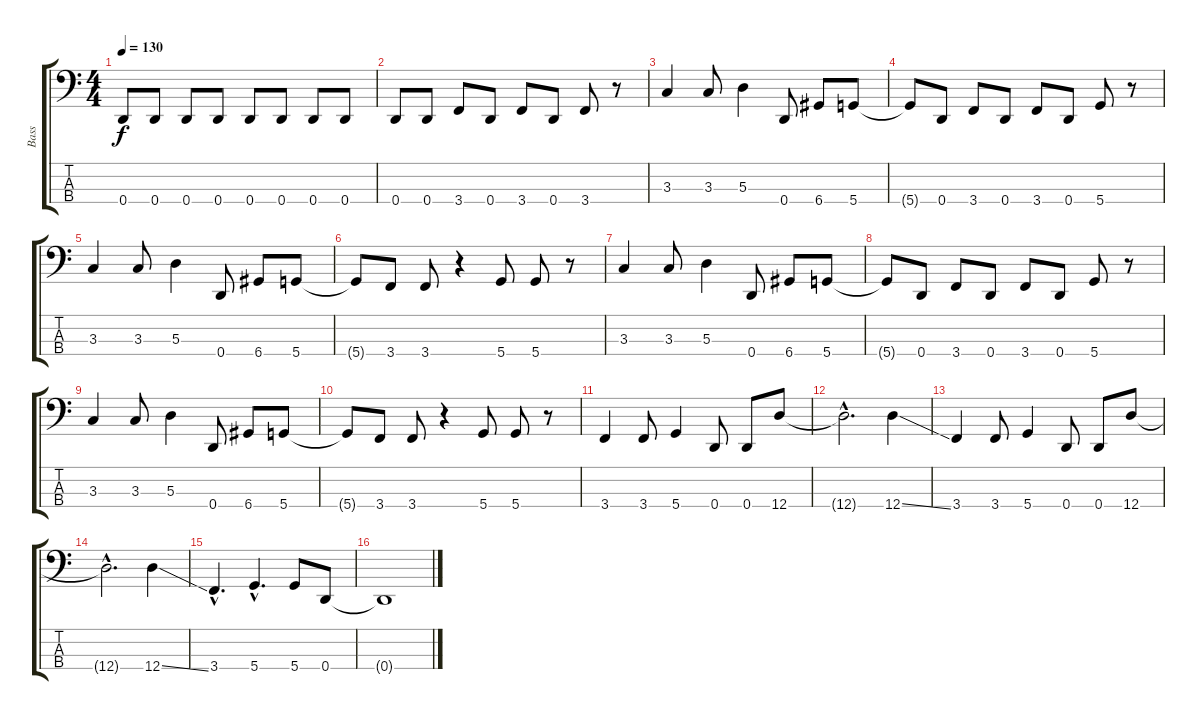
\track ("Bass" "Bass") {instrument electricbassfinger}
\staff {score tabs}
\tuning (G2 D2 A1 D1) {hide}
\ts (4 4)
\tempo 130
\clef f4
\ks c
0.4{t}.8{dy f} 0.4.8 0.4.8 0.4.8 0.4.8 0.4.8 0.4.8 0.4.8 |
0.4.8 0.4.8 3.4.8 0.4.8 3.4.8 0.4.8 3.4.8 r.8 |
3.3.4 3.3.8 5.3.4 0.4.8 6.4.8 5.4.8 |
5.4{t}.8 0.4.8 3.4.8 0.4.8 3.4.8 0.4.8 5.4.8 r.8 |
3.3.4 3.3.8 5.3.4 0.4.8 6.4.8 5.4.8 |
5.4{t}.8 3.4.8 3.4.8 r.4 5.4.8 5.4.8 r.8 |
3.3.4 3.3.8 5.3.4 0.4.8 6.4.8 5.4.8 |
5.4{t}.8 0.4.8 3.4.8 0.4.8 3.4.8 0.4.8 5.4.8 r.8 |
3.3.4 3.3.8 5.3.4 0.4.8 6.4.8 5.4.8 |
5.4{t}.8 3.4.8 3.4.8 r.4 5.4.8 5.4.8 r.8 |
3.4.4 3.4.8 5.4.4 0.4.8 0.4.8 12.4.8 |
12.4{hac t}.2{d} 12.4{ss}.4 |
3.4.4 3.4.8 5.4.4 0.4.8 0.4.8 12.4.8 |
12.4{hac t}.2{d} 12.4{ss}.4 |
3.4{hac}.4{d} 5.4{hac}.4{d} 5.4.8 0.4.8 |
0.4{t}.1
